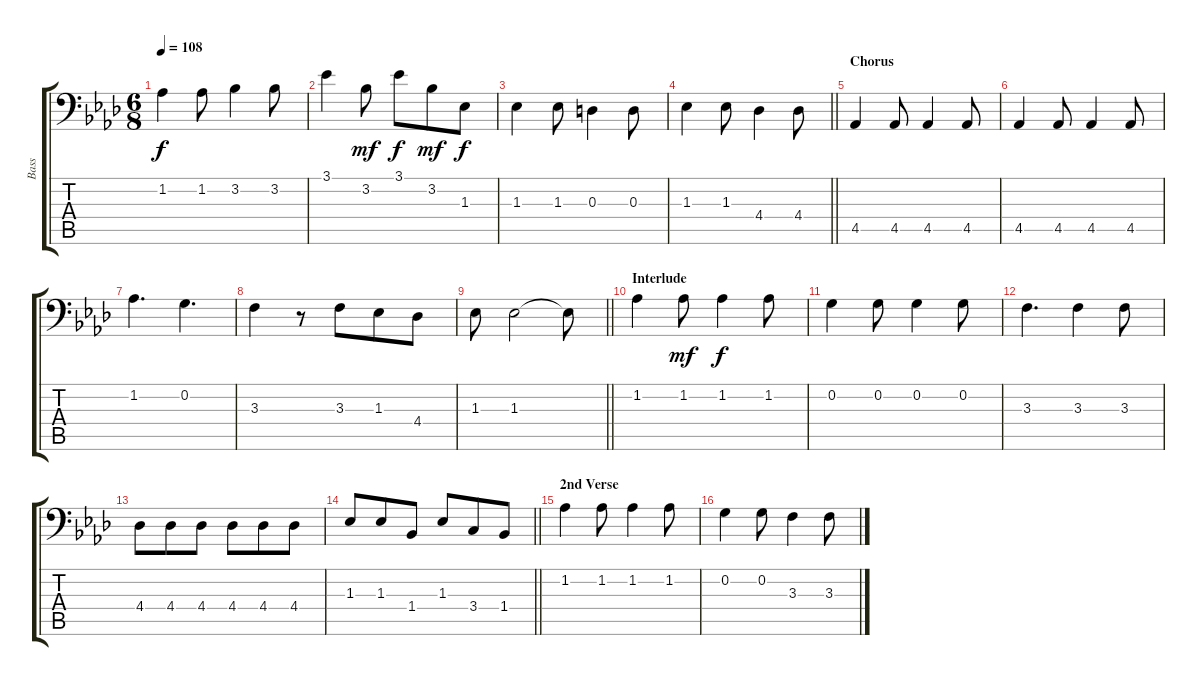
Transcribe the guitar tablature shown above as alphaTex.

\track ("Bass" "Bass") {instrument electricbassfinger}
\staff {score tabs}
\tuning (C3 G2 D2 A1 E1 B0) {hide}
\ts (6 8)
\tempo 108
\clef f4
\ks ab
1.2.4{dy f} 1.2.8 3.2.4 3.2.8 |
3.1.4 3.2.8{dy mf} 3.1.8{dy f} 3.2.8{dy mf} 1.3.8{dy f} |
1.3.4 1.3.8 0.3.4 0.3.8 |
\barLineRight lightlight
1.3.4 1.3.8 4.4.4 4.4.8 |
\section ("" "Chorus")
4.5.4 4.5.8 4.5.4 4.5.8 |
4.5.4 4.5.8 4.5.4 4.5.8 |
1.2.4{d} 0.2.4{d} |
3.3.4 r.8 3.3.8 1.3.8 4.4.8 |
\barLineRight lightlight
1.3.8 1.3.2 1.3{t}.8 |
\section ("" "Interlude")
1.2.4 1.2.8{dy mf} 1.2.4{dy f} 1.2.8 |
0.2.4 0.2.8 0.2.4 0.2.8 |
3.3.4{d} 3.3.4 3.3.8 |
4.4.8 4.4.8 4.4.8 4.4.8 4.4.8 4.4.8 |
\barLineRight lightlight
1.3.8 1.3.8 1.4.8 1.3.8 3.4.8 1.4.8 |
\section ("" "2nd Verse")
1.2.4 1.2.8 1.2.4 1.2.8 |
0.2.4 0.2.8 3.3.4 3.3.8
